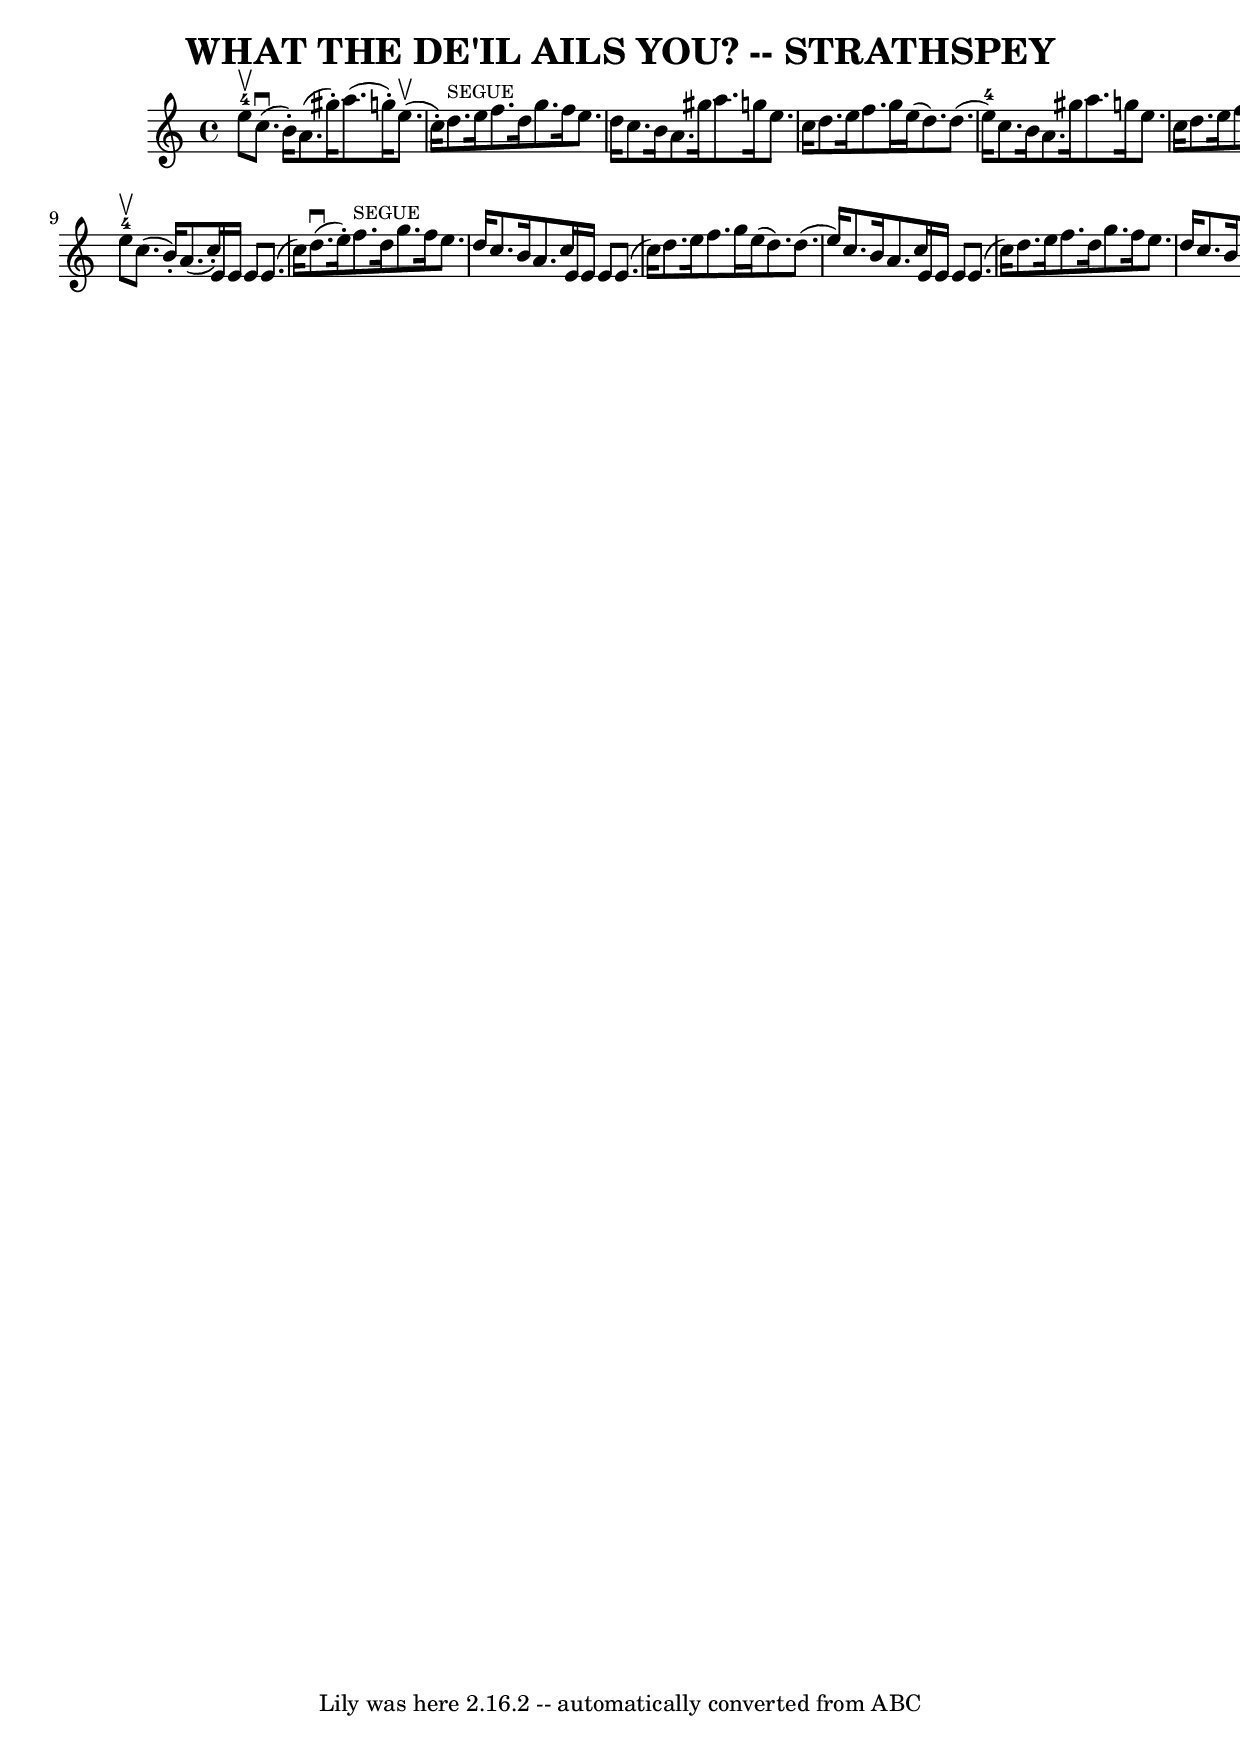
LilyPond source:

\version "2.7.40"
\include "Mammoth.ily"
\header {
	%% book = "Ryan's Mammoth Collection of Fiddle Tunes"
	composer = ""
	crossRefNumber = "1"
	footnotes = ""
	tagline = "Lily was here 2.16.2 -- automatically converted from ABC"
	title = "WHAT THE DE'IL AILS YOU? -- STRATHSPEY"
}
voicedefault =  {


 \override Staff.TimeSignature #'style = #'C
 \time 4/4 
\key a \minor e''8-4^\upbow   |
 c''8. (^\downbow 
 b'16 -.) a'8. (gis''16 -.) a''8. (g''!16 -.) e''8. 
(^\upbow c''16 -.)   |
 d''8.^\segue e''16 f''8. d''16  
 g''8. f''16 e''8. d''16    |
 c''8. b'16 a'8.    
gis''16 a''8. g''!16 e''8. c''16    |
 d''8. e''16    
f''8. g''16 e''16 (d''8.) d''8. (e''16-4)   |
     
c''8. b'16 a'8. gis''16 a''8. g''!16 e''8. c''16    
|
 d''8. e''16 f''8. d''16 g''8. f''16 e''8. d''16 
   |
 c''8. b'16 a'8. gis''16 a''8. g''!16 e''8.    
c''16    |
 d''8. e''16 f''8. g''16 e''16 (c''8.)   
c''8    \bar "|." e''8-4^\upbow   |
 c''8. (b'16 -.)   
a'8. (c''16 -.) e'16 e'16 e'8 e'8. (c''16)   |
     
d''8. (^\downbow e''16 -.) f''8.^\segue d''16 g''8. f''16    
e''8. d''16    |
 c''8. b'16 a'8. c''16 e'16 e'16   
 e'8 e'8. (c''16)   |
 d''8. e''16 f''8. g''16    
e''16 (d''8.) d''8. (e''16)   |
 c''8. b'16 a'8.  
 c''16 e'16 e'16 e'8 e'8. (c''16)   |
 d''8.    
e''16 f''8. d''16 g''8. f''16 e''8. d''16    |
     
c''8. b'16 a'8. c''16 e'16 e'16 e'8 e'8. (c''16)   
|
 d''8. e''16 f''8. g''16 e''16 (c''8.) c''8    
\bar "|."   
}

\score{
    <<

	\context Staff="default"
	{
	    \voicedefault 
	}

    >>
	\layout {
	}
	\midi {}
}
